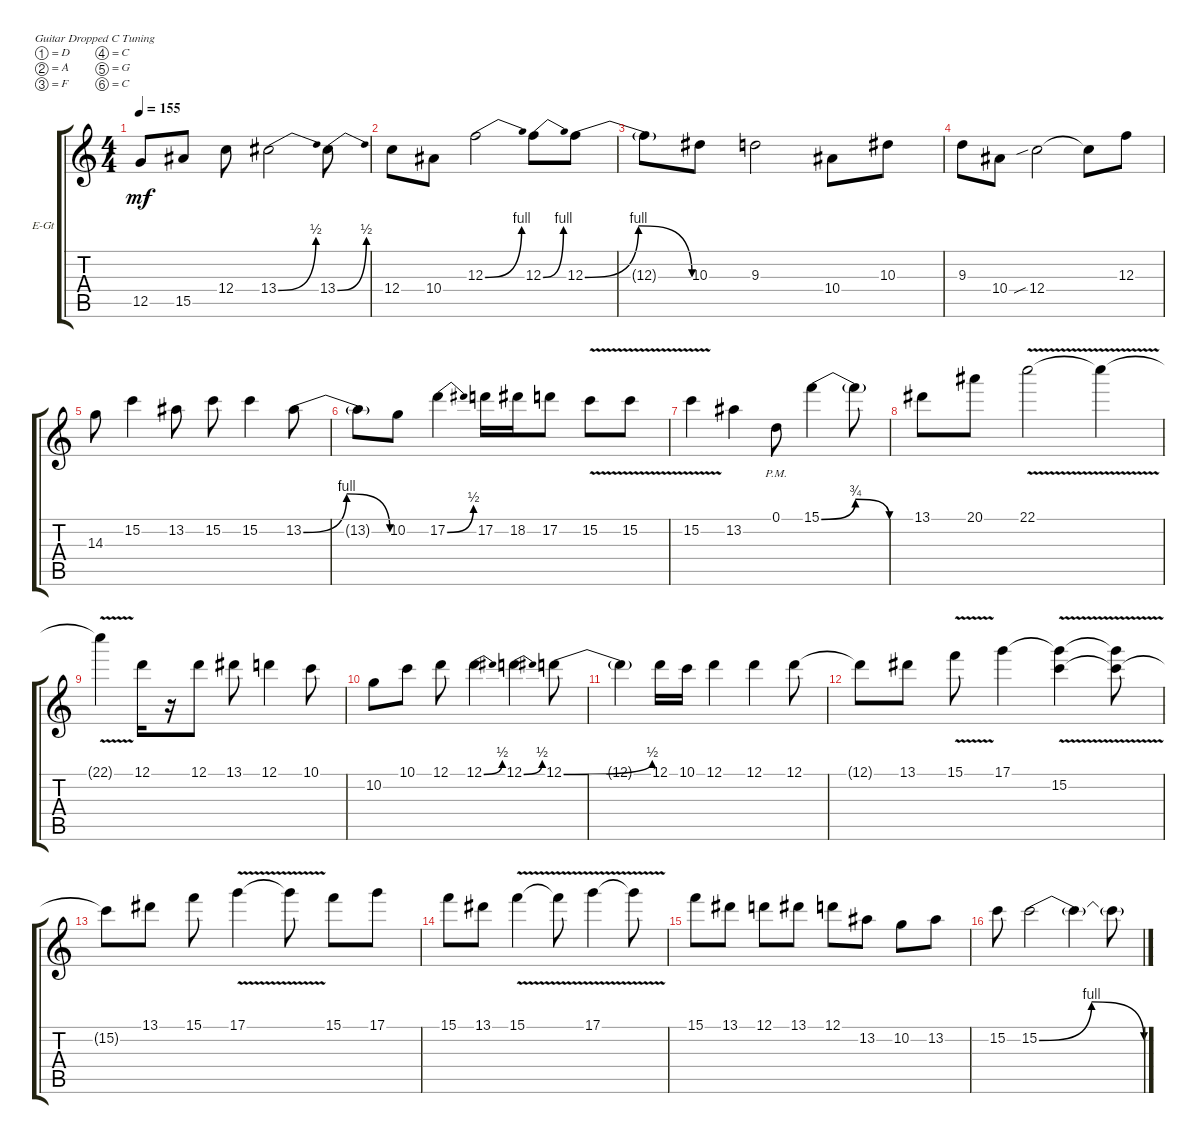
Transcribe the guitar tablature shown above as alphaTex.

\defaultSystemsLayout 4
\bracketExtendMode groupsimilarinstruments
\firstSystemTrackNameOrientation horizontal
\otherSystemsTrackNameOrientation horizontal
\track ("Electric Guitar" "E-Gt") {instrument distortionguitar}
\staff {score tabs}
\tuning (D4 A3 F3 C3 G2 C2)
\ts (4 4)
\tempo 155
\clef g2
\ks c
12.5.8{dy mf instrument distortionguitar} 15.5.8 12.4.8 13.4{be (bend 0 0 26.4 2)}.2 13.4{be (bend 0.6 0 1.2 2)}.8 |
12.4.8 10.4.8 12.3{be (bend 0 0 15 4)}.2 12.3{be (bend 0 0 0.6 4)}.8 12.3{be (bendrelease 0 0 0.6 4 20.4 4 30 0)}.8 |
12.3{t}.8 10.3.8 9.3.2 10.4.8 10.3.8 |
9.3.8 10.4.8 12.4{sib}.2 12.4{t}.8 12.3.8 |
14.3.8 15.2.4 13.2.8 15.2.8 15.2.4 13.2{be (bendrelease 0 0 7.199999999999999 4 22.8 4 38.4 0)}.8 |
13.2{t}.8 10.2.8 17.2{be (bend 0 0 9 2)}.4 17.2.16 18.2.16 17.2.8 15.2{v}.8 15.2{v}.8 |
15.2{v}.4 13.2.4 0.1{pm}.8 15.1{be (bendrelease 0 0 5.3999999999999995 3 10.799999999999999 3 51 0)}.4 15.1{t}.8 |
13.1.8 20.1.8 22.1{v}.2 22.1{v t}.4 |
22.1{t}.4 12.1.16 r.16 12.1.8 13.1.8 12.1.4 10.1.8 |
10.2.8 10.1.8 12.1.8 12.1{be (bend 0 0 5.3999999999999995 2)}.4 12.1{be (bend 0 0 5.3999999999999995 2)}.4 12.1{be (bend 0 0 6.6 2)}.8 |
12.1{t}.4 12.1.16 10.1.16 12.1.4 12.1.4 12.1.8 |
12.1{t}.8 13.1.8 15.1{v}.8 17.1.4 (17.1{t} 15.2{v}).4 (17.1{t} 15.2{t}).8 |
15.2{t}.8 13.1.8 15.1.8 17.1{v}.4 17.1{t}.8 15.1.8 17.1.8 |
15.1.8 13.1.8 15.1{v}.4 15.1{v t}.8 17.1{v}.4 17.1{v t}.8 |
15.1.8 13.1.8 12.1.8 13.1.8 12.1.8 13.2.8 10.2.8 13.2.8 |
15.2.8 15.2{be (bendrelease 0 0 2.4 4 12.6 4 32.4 0)}.2 15.2{t}.4 15.2{t}.8
